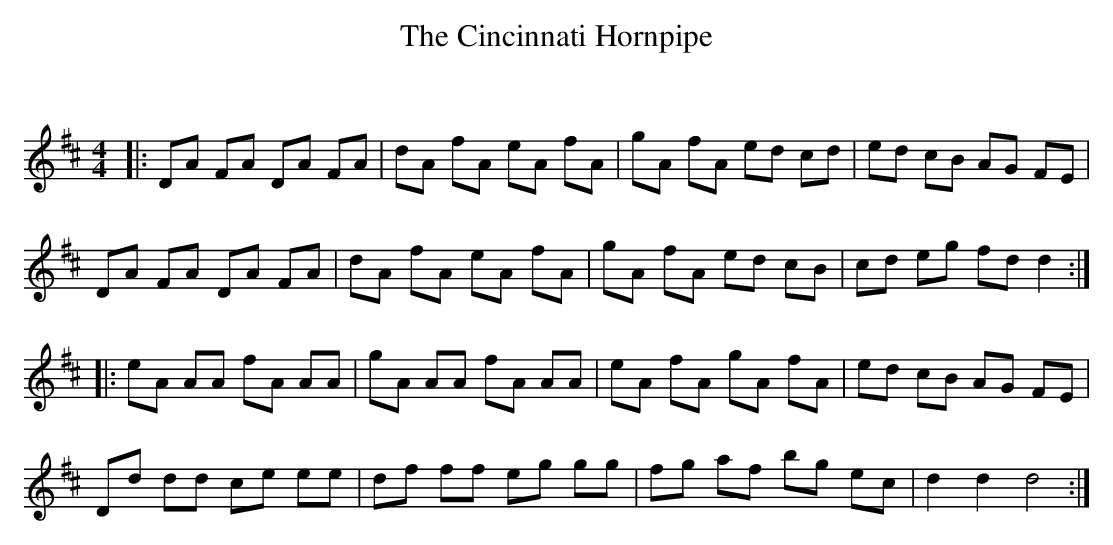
X:1
T: The Cincinnati Hornpipe
C:
Q: 232
K:D
M:4/4
L:1/8
|:DA FA DA FA|dA fA eA fA|gA fA ed cd|ed cB AG FE|
DA FA DA FA|dA fA eA fA|gA fA ed cB|cd eg fd d2:|
|:eA AA fA AA|gA AA fA AA|eA fA gA fA|ed cB AG FE|
Dd dd ce ee|df ff eg gg|fg af bg ec|d2 d2 d4:|
